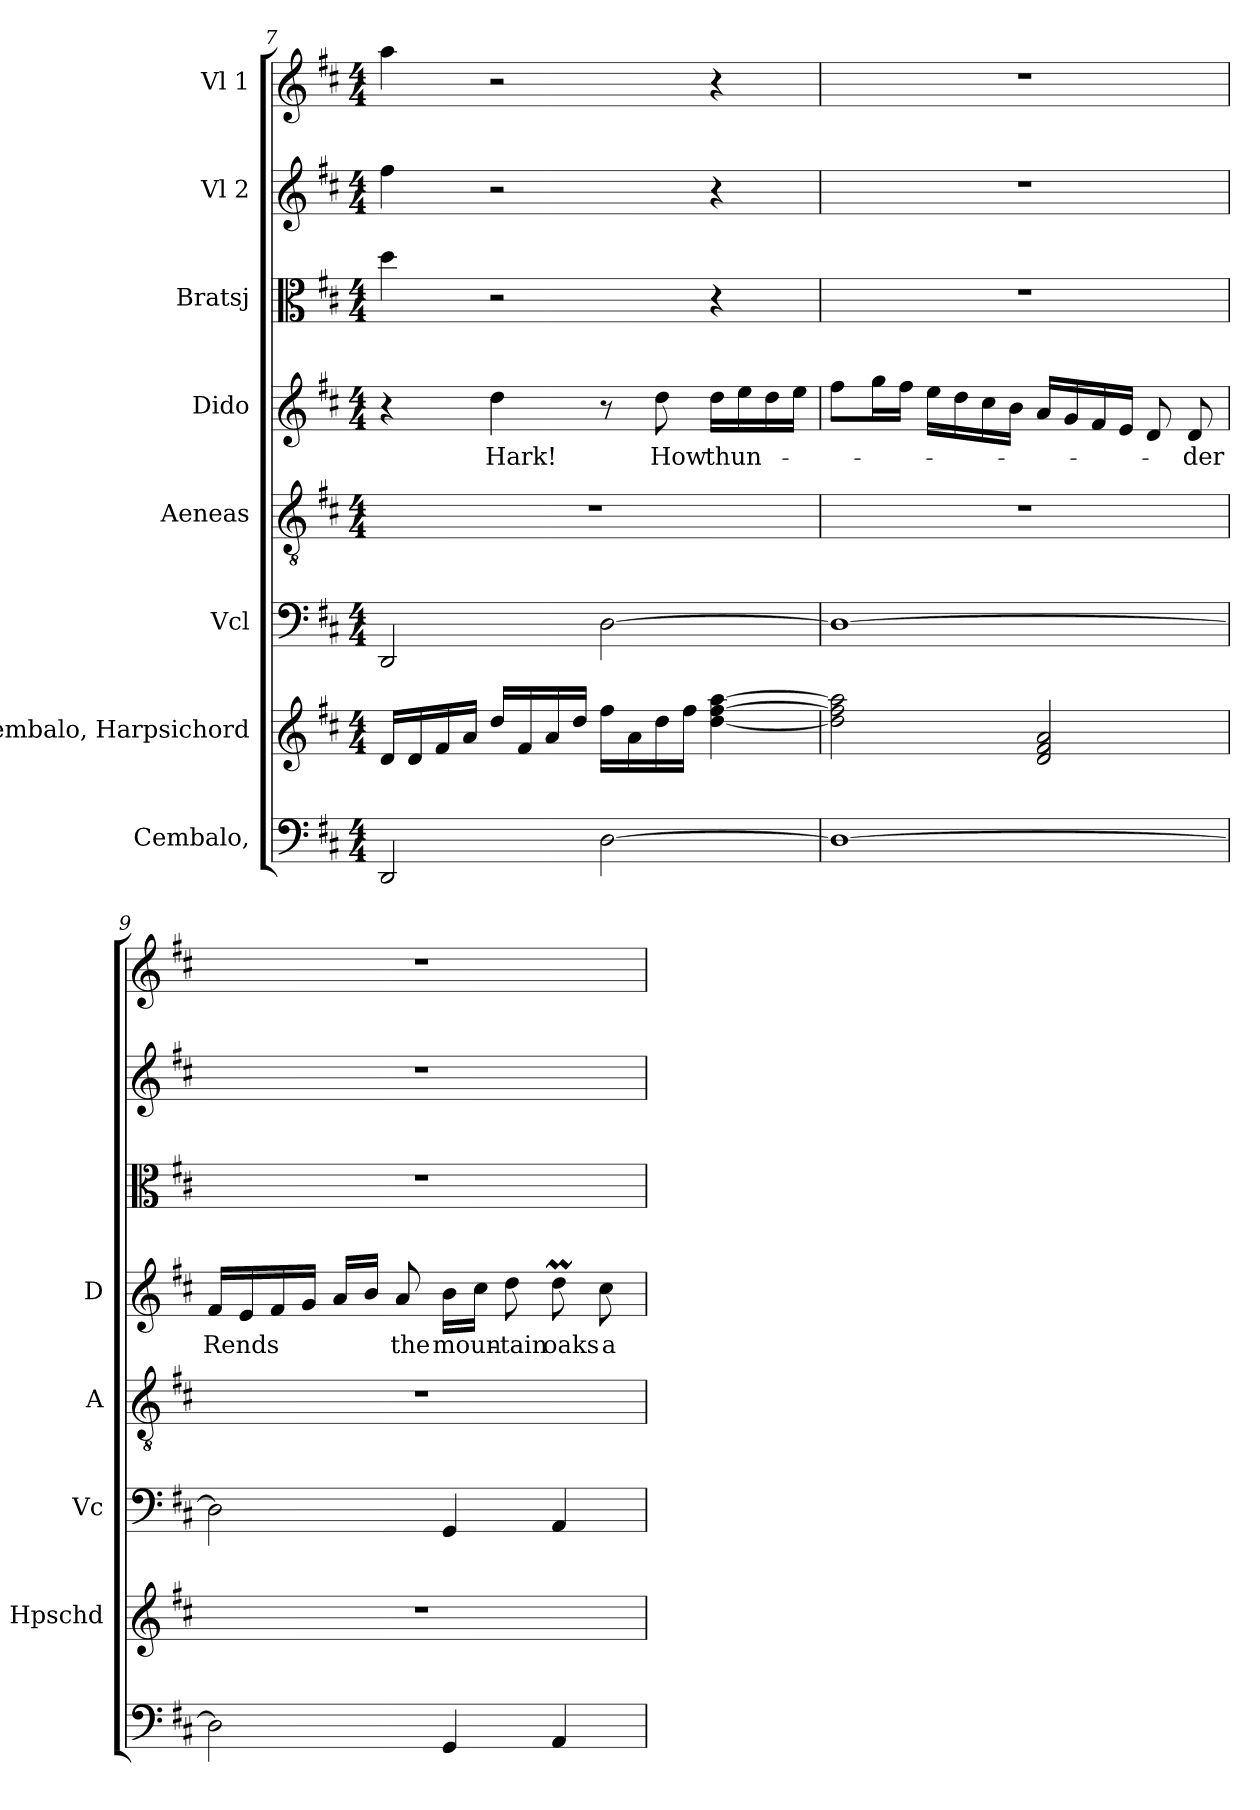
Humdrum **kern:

**kern	**kern	**kern	**kern	**kern	**text	**kern	**kern	**kern
*part8	*part7	*part6	*part5	*part4	*part4	*part3	*part2	*part1
*staff8	*staff7	*staff6	*staff5	*staff4	*staff4	*staff3	*staff2	*staff1
*I"Cembalo,	*I"Cembalo, Harpsichord	*I"Vcl	*I"Aeneas	*I"Dido	*	*I"Bratsj	*I"Vl 2	*I"Vl 1
*	*I'Hpschd	*I'Vc	*I'A	*I'D	*	*	*	*
*clefF4	*clefG2	*clefF4	*clefGv2	*clefG2	*	*clefC3	*clefG2	*clefG2
*k[f#c#]	*k[f#c#]	*k[f#c#]	*k[f#c#]	*k[f#c#]	*	*k[f#c#]	*k[f#c#]	*k[f#c#]
*M4/4	*M4/4	*M4/4	*M4/4	*M4/4	*	*M4/4	*M4/4	*M4/4
=7	=7	=7	=7	=7	=7	=7	=7	=7
2DD/	16d/LL	2DD/	1r	4r	.	4dd\	4ff#\	4aa\
.	16d/	.	.	.	.	.	.	.
.	16f#/	.	.	.	.	.	.	.
.	16a/JJ	.	.	.	.	.	.	.
!	!	!	!	!	!LO:LY:b	!	!	!
.	16dd/LL	.	.	4dd\	Hark!	2r	2r	2r
.	16f#/	.	.	.	.	.	.	.
.	16a/	.	.	.	.	.	.	.
.	16dd/JJ	.	.	.	.	.	.	.
[2D\	16ff#\LL	[2D\	.	8r	.	.	.	.
.	16a\	.	.	.	.	.	.	.
!	!	!	!	!	!LO:LY:b	!	!	!
.	16dd\	.	.	8dd\	How	.	.	.
.	16ff#\JJ	.	.	.	.	.	.	.
!	!	!	!	!	!LO:LY:b	!	!	!
.	[4dd\ [4ff#\ [4aa\	.	.	16dd\LL	thun-	4r	4r	4r
.	.	.	.	16ee\	.	.	.	.
.	.	.	.	16dd\	.	.	.	.
.	.	.	.	16ee\JJ	.	.	.	.
!!LO:LB:g=z
=8	=8	=8	=8	=8	=8	=8	=8	=8
1D_	2dd\] 2ff#\] 2aa\]	1D_	1r	8ff#\L	.	1r	1r	1r
.	.	.	.	16gg\L	.	.	.	.
.	.	.	.	16ff#\JJ	.	.	.	.
.	.	.	.	16ee\LL	.	.	.	.
.	.	.	.	16dd\	.	.	.	.
.	.	.	.	16cc#\	.	.	.	.
.	.	.	.	16b\JJ	.	.	.	.
.	2d/ 2f#/ 2a/	.	.	16a/LL	.	.	.	.
.	.	.	.	16g/	.	.	.	.
.	.	.	.	16f#/	.	.	.	.
.	.	.	.	16e/JJ	.	.	.	.
.	.	.	.	8d/	.	.	.	.
!	!	!	!	!	!LO:LY:b	!	!	!
.	.	.	.	8d/	-der	.	.	.
=9	=9	=9	=9	=9	=9	=9	=9	=9
!	!	!	!	!	!LO:LY:b	!	!	!
2D\]	1r	2D\]	1r	16f#/LL	Rends	1r	1r	1r
.	.	.	.	16e/	.	.	.	.
.	.	.	.	16f#/	.	.	.	.
.	.	.	.	16g/JJ	.	.	.	.
.	.	.	.	16a/LL	.	.	.	.
.	.	.	.	16b/JJ	.	.	.	.
!	!	!	!	!	!LO:LY:b	!	!	!
.	.	.	.	8a/	the	.	.	.
!	!	!	!	!	!LO:LY:b	!	!	!
4GG/	.	4GG/	.	16b\LL	moun-	.	.	.
.	.	.	.	16cc#\JJ	.	.	.	.
!	!	!	!	!	!LO:LY:b	!	!	!
.	.	.	.	8dd\	-tain	.	.	.
!	!	!	!	!	!LO:LY:b	!	!	!
4AA/	.	4AA/	.	8ddM\	oaks	.	.	.
!	!	!	!	!	!LO:LY:b	!	!	!
.	.	.	.	8cc#\	a-	.	.	.
=	=	=	=	=	=	=	=	=
*-	*-	*-	*-	*-	*-	*-	*-	*-
